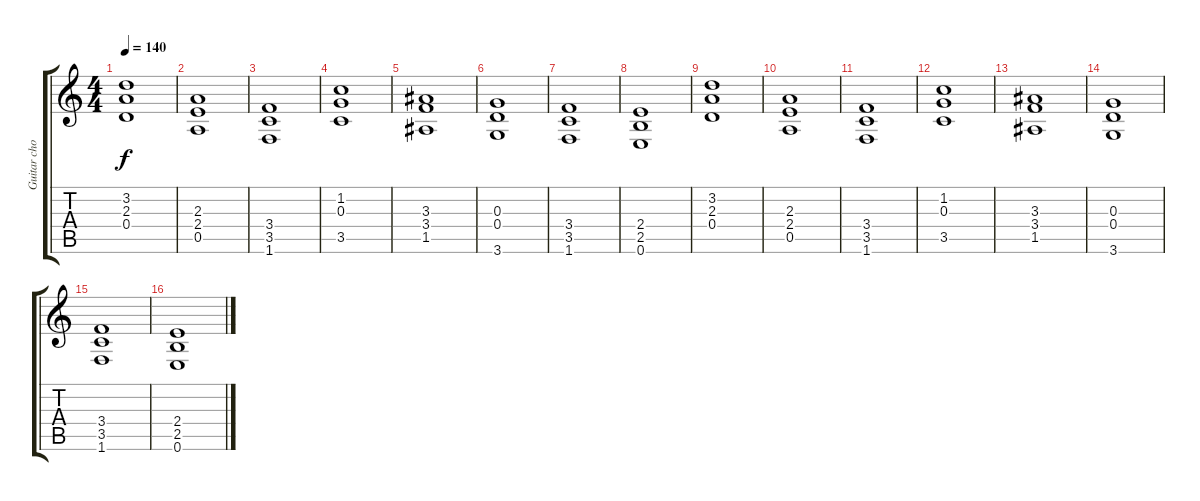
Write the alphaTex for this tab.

\track ("Guitar chords" "Guitar cho") {instrument acousticguitarsteel}
\staff {score tabs}
\tuning (E4 B3 G3 D3 A2 E2) {hide}
\ts (4 4)
\tempo 140
\clef g2
\ks c
(3.2 2.3 0.4).1{dy f} |
(2.3 2.4 0.5).1 |
(3.4 3.5 1.6).1 |
(1.2 0.3 3.5).1 |
(3.3 3.4 1.5).1 |
(0.3 0.4 3.6).1 |
(3.4 3.5 1.6).1 |
(2.4 2.5 0.6).1 |
(3.2 2.3 0.4).1 |
(2.3 2.4 0.5).1 |
(3.4 3.5 1.6).1 |
(1.2 0.3 3.5).1 |
(3.3 3.4 1.5).1 |
(0.3 0.4 3.6).1 |
(3.4 3.5 1.6).1 |
(2.4 2.5 0.6).1
